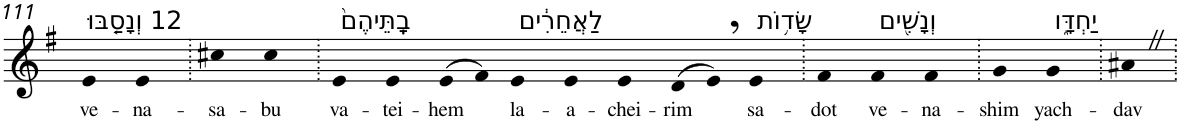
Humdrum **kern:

**kern	**text
*part1	*part1
*staff1	*staff1
*I"Piano	*
*I'Pno	*
!!LO:PB:g=z
*clefG2	*
*k[f#]	*
*G:	*
=111	=111
!LO:TX:a:t=12 וְנָסַ֤בּוּ	!
!	!LO:LY:b
4e	ve-
!	!LO:LY:b
4e	-na-
=112.	=112.
!	!LO:LY:b
4cc#X	-sa-
!	!LO:LY:b
4cc#	-bu
=113.	=113.
!LO:TX:a:t=בָֽתֵּיהֶם֙	!
!	!LO:LY:b
4e	va-
!	!LO:LY:b
4e	-tei-
!	!LO:LY:b
(>8e	-hem
8f#)	.
!LO:TX:a:t=לַאֲחֵרִ֔ים	!
!	!LO:LY:b
4e	la-
!	!LO:LY:b
4e	-a-
!	!LO:LY:b
4e	-chei-
!	!LO:LY:b
(>8d	-rim
8e,)	.
!LO:TX:a:t=שָׂד֥וֹת	!
!	!LO:LY:b
4e	sa-
=114.	=114.
!	!LO:LY:b
4f#	-dot
!LO:TX:a:t=וְנָשִׁ֖ים	!
!	!LO:LY:b
4f#	ve-
!	!LO:LY:b
4f#	-na-
=115.	=115.
!	!LO:LY:b
4g	-shim
!LO:TX:a:t=יַחְדָּ֑ו	!
!	!LO:LY:b
4g	yach-
=116.	=116.
!	!LO:LY:b
4a#XZ	-dav
=.	=.
*-	*-
